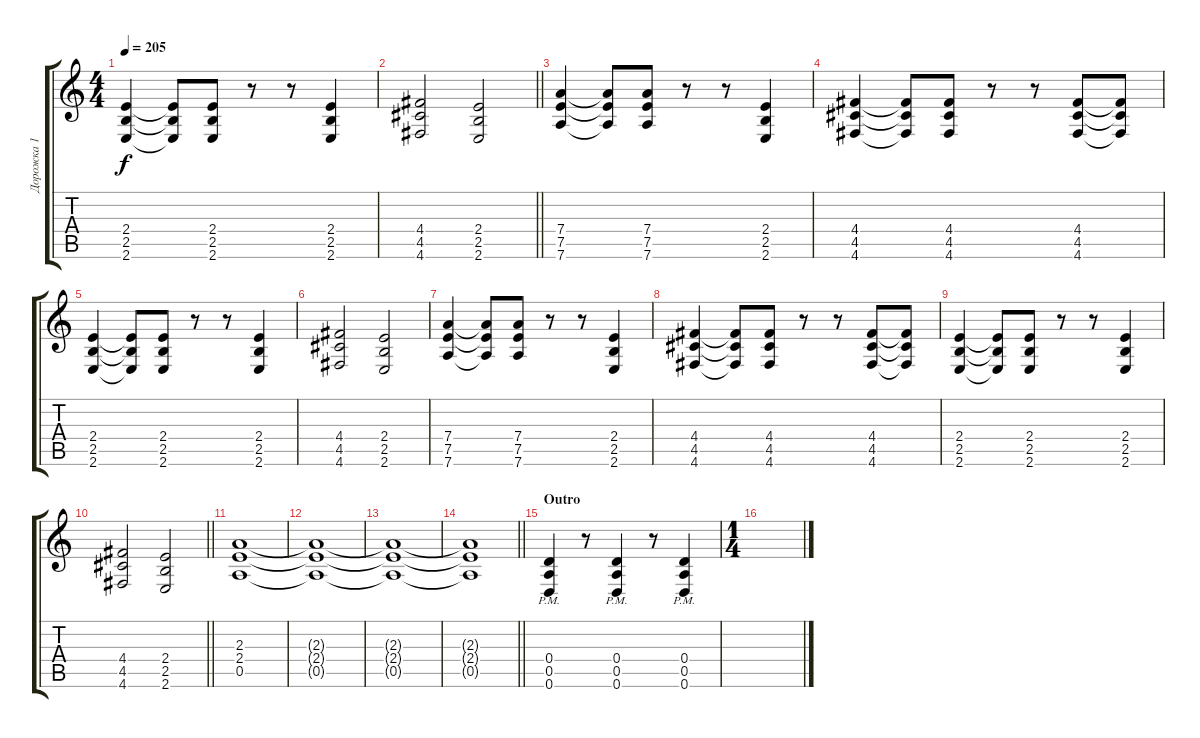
\track ("Дорожка 1" "Дорожка 1") {instrument distortionguitar}
\staff {score tabs}
\tuning (E4 B3 G3 D3 A2 D2) {hide}
\ts (4 4)
\tempo 205
\clef g2
\ks c
(2.4 2.5 2.6).4{dy f} (2.4{t} 2.5{t} 2.6{t}).8 (2.4 2.5 2.6).8 r.8 r.8 (2.4 2.5 2.6).4 |
\barLineRight lightlight
(4.4 4.5 4.6).2 (2.4 2.5 2.6).2 |
(7.4 7.5 7.6).4 (7.4{t} 7.5{t} 7.6{t}).8 (7.4 7.5 7.6).8 r.8 r.8 (2.4 2.5 2.6).4 |
(4.4 4.5 4.6).4 (4.4{t} 4.5{t} 4.6{t}).8 (4.4 4.5 4.6).8 r.8 r.8 (4.4 4.5 4.6).8 (4.4{t} 4.5{t} 4.6{t}).8 |
(2.4 2.5 2.6).4 (2.4{t} 2.5{t} 2.6{t}).8 (2.4 2.5 2.6).8 r.8 r.8 (2.4 2.5 2.6).4 |
(4.4 4.5 4.6).2 (2.4 2.5 2.6).2 |
(7.4 7.5 7.6).4 (7.4{t} 7.5{t} 7.6{t}).8 (7.4 7.5 7.6).8 r.8 r.8 (2.4 2.5 2.6).4 |
(4.4 4.5 4.6).4 (4.4{t} 4.5{t} 4.6{t}).8 (4.4 4.5 4.6).8 r.8 r.8 (4.4 4.5 4.6).8 (4.4{t} 4.5{t} 4.6{t}).8 |
(2.4 2.5 2.6).4 (2.4{t} 2.5{t} 2.6{t}).8 (2.4 2.5 2.6).8 r.8 r.8 (2.4 2.5 2.6).4 |
\barLineRight lightlight
(4.4 4.5 4.6).2 (2.4 2.5 2.6).2 |
(2.3 2.4 0.5).1 |
(2.3{t} 2.4{t} 0.5{t}).1 |
(2.3{t} 2.4{t} 0.5{t}).1 |
\barLineRight lightlight
(2.3{t} 2.4{t} 0.5{t}).1 |
\section ("" "Outro")
(0.4{pm} 0.5{pm} 0.6{pm}).4 r.8 (0.4{pm} 0.5{pm} 0.6{pm}).4 r.8 (0.4{pm} 0.5{pm} 0.6{pm}).4 |
\ts (1 4)
